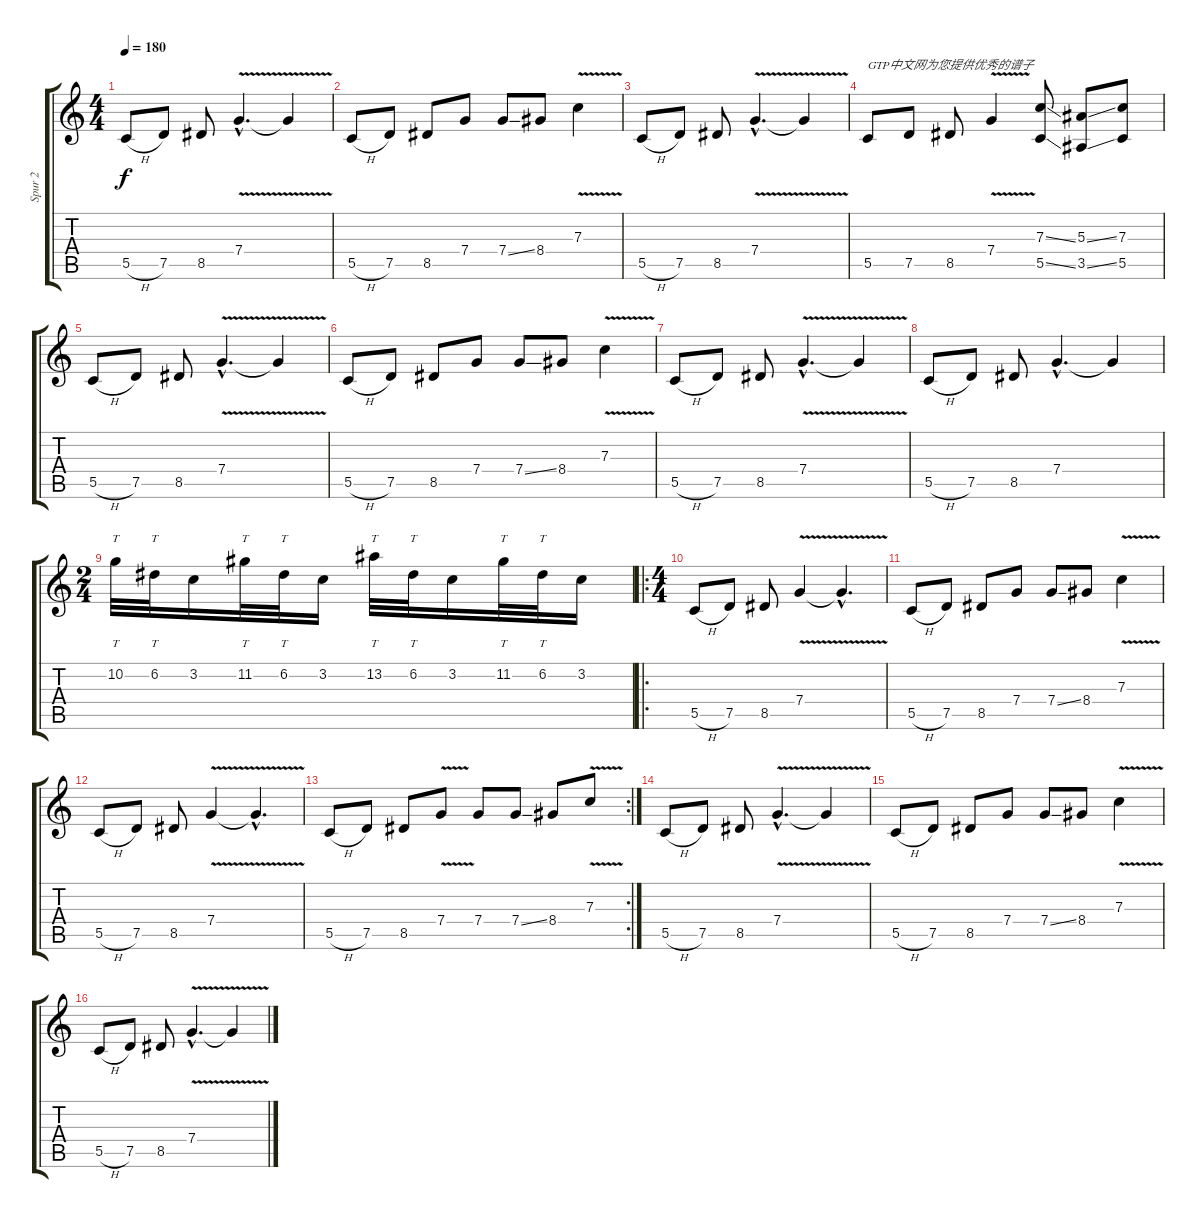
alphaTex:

\track ("Spur 2" "Spur 2") {instrument distortionguitar}
\staff {score tabs}
\tuning (D4 A3 F3 C3 G2 D2) {hide}
\ts (4 4)
\tempo 180
\tempo 130
\tempo 180
\clef g2
\ks c
5.5{h}.8{dy f instrument distortionguitar} 7.5.8 8.5.8 7.4{v hac}.4{d} 7.4{v t}.4 |
5.5{h}.8 7.5.8 8.5.8 7.4.8 7.4{ss}.8 8.4.8 7.3{v}.4 |
5.5{h}.8 7.5.8 8.5.8 7.4{v hac}.4{d} 7.4{v t}.4 |
5.5.8{txt "GTP中文网为您提供优秀的谱子"} 7.5.8 8.5.8 7.4{v}.4 (7.3{ss} 5.5{ss}).8 (5.3{ss} 3.5{ss}).8 (7.3 5.5).8 |
5.5{h}.8 7.5.8 8.5.8 7.4{v hac}.4{d} 7.4{v t}.4 |
5.5{h}.8 7.5.8 8.5.8 7.4.8 7.4{ss}.8 8.4.8 7.3{v}.4 |
5.5{h}.8 7.5.8 8.5.8 7.4{v hac}.4{d} 7.4{v t}.4 |
5.5{h}.8 7.5.8 8.5.8 7.4{hac}.4{d} 7.4{t}.4 |
\ts (2 4)
10.2.32{tt} 6.2.32{tt} 3.2.16 11.2.32{tt} 6.2.32{tt} 3.2.16 13.2.32{tt} 6.2.32{tt} 3.2.16 11.2.32{tt} 6.2.32{tt} 3.2.16 |
\ro
\ts (4 4)
5.5{h}.8 7.5.8 8.5.8 7.4{v}.4 7.4{v hac t}.4{d} |
5.5{h}.8 7.5.8 8.5.8 7.4.8 7.4{ss}.8 8.4.8 7.3{v}.4 |
5.5{h}.8 7.5.8 8.5.8 7.4{v}.4 7.4{v hac t}.4{d} |
\rc 2
5.5{h}.8 7.5.8 8.5.8 7.4{v}.8 7.4.8 7.4{ss}.8 8.4.8 7.3{v}.8 |
5.5{h}.8 7.5.8 8.5.8 7.4{v hac}.4{d} 7.4{v t}.4 |
5.5{h}.8 7.5.8 8.5.8 7.4.8 7.4{ss}.8 8.4.8 7.3{v}.4 |
5.5{h}.8 7.5.8 8.5.8 7.4{v hac}.4{d} 7.4{v t}.4
